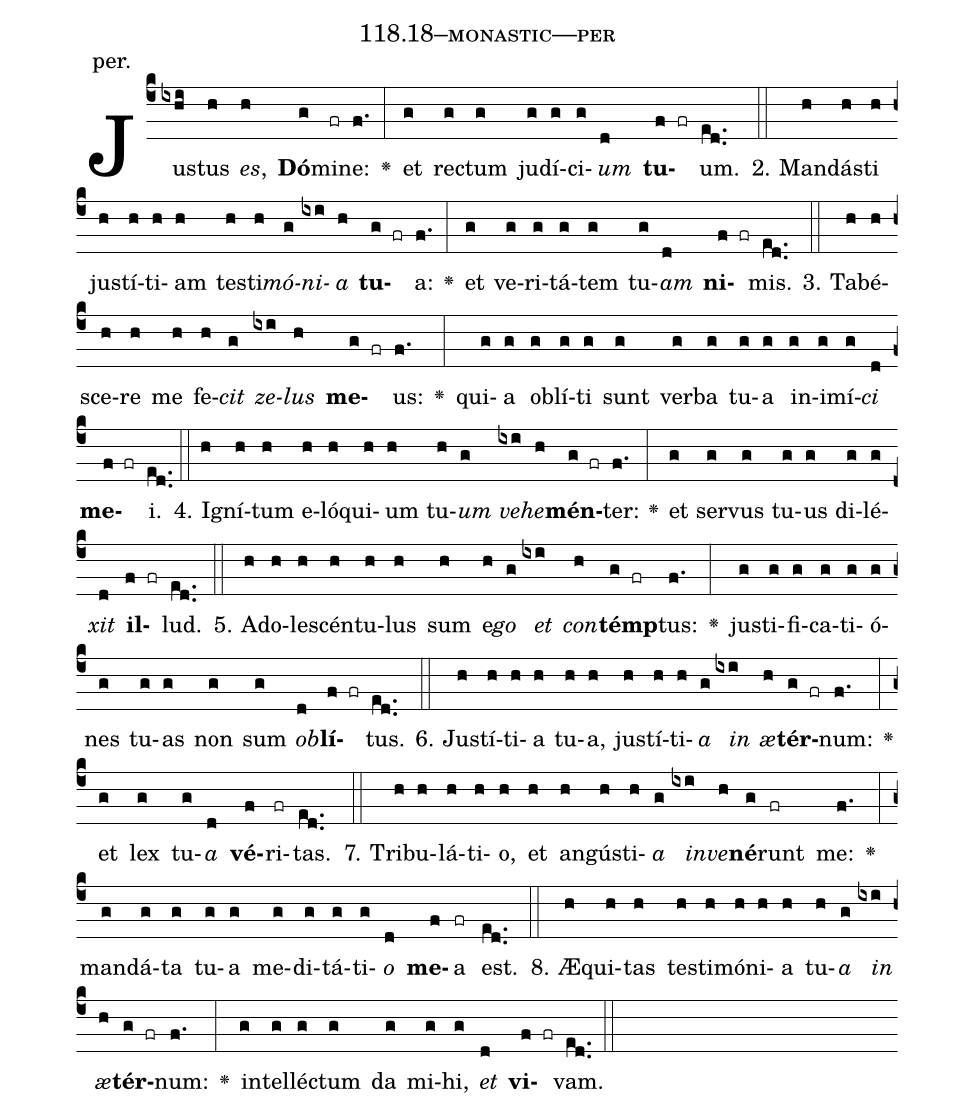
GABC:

name: 118.18--monastic---per;
annotation: per.;
%%
(c4)Jus(ixhi)tus(h) <i>es</i>,(h) <b>Dó</b>(g)mi(fr)ne:(f.) <v>\greheightstar</v>(:) et(g) rec(g)tum(g) ju(g)dí(g)ci(g)<i>um</i>(d) <b>tu</b>(f fr)um.(ed..) (::)
2. Man(h)dás(h)ti(h) jus(h)tí(h)ti(h)am(h) tes(h)ti(h)<i>mó</i>(g)<i>ni</i>(ixi)<i>a</i>(h) <b>tu</b>(g fr)a:(f.) <v>\greheightstar</v>(:) et(g) ve(g)ri(g)tá(g)tem(g) tu(g)<i>am</i>(d) <b>ni</b>(f fr)mis.(ed..) (::)
3. Ta(h)bé(h)sce(h)re(h) me(h) fe(h)<i>cit</i>(g) <i>ze</i>(ixi)<i>lus</i>(h) <b>me</b>(g fr)us:(f.) <v>\greheightstar</v>(:) qui(g)a(g) ob(g)lí(g)ti(g) sunt(g) ver(g)ba(g) tu(g)a(g) in(g)i(g)mí(g)<i>ci</i>(d) <b>me</b>(f fr)i.(ed..) (::)
4. I(h)gní(h)tum(h) e(h)ló(h)qui(h)um(h) tu(h)<i>um</i>(g) <i>ve</i>(ixi)<i>he</i>(h)<b>mén</b>(g fr)ter:(f.) <v>\greheightstar</v>(:) et(g) ser(g)vus(g) tu(g)us(g) di(g)lé(g)<i>xit</i>(d) <b>il</b>(f fr)lud.(ed..) (::)
5. Ad(h)o(h)le(h)scén(h)tu(h)lus(h) sum(h) e(h)<i>go</i>(g) <i>et</i>(ixi) <i>con</i>(h)<b>témp</b>(g fr)tus:(f.) <v>\greheightstar</v>(:) jus(g)ti(g)fi(g)ca(g)ti(g)ó(g)nes(g) tu(g)as(g) non(g) sum(g) <i>ob</i>(d)<b>lí</b>(f fr)tus.(ed..) (::)
6. Jus(h)tí(h)ti(h)a(h) tu(h)a,(h) jus(h)tí(h)ti(h)<i>a</i>(g) <i>in</i>(ixi) <i>æ</i>(h)<b>tér</b>(g fr)num:(f.) <v>\greheightstar</v>(:) et(g) lex(g) tu(g)<i>a</i>(d) <b>vé</b>(f)ri(fr)tas.(ed..) (::)
7. Tri(h)bu(h)lá(h)ti(h)o,(h) et(h) an(h)gús(h)ti(h)<i>a</i>(g) <i>in</i>(ixi)<i>ve</i>(h)<b>né</b>(g)runt(fr) me:(f.) <v>\greheightstar</v>(:) man(g)dá(g)ta(g) tu(g)a(g) me(g)di(g)tá(g)ti(g)<i>o</i>(d) <b>me</b>(f)a(fr) est.(ed..) (::)
8. Æ(h)qui(h)tas(h) tes(h)ti(h)mó(h)ni(h)a(h) tu(h)<i>a</i>(g) <i>in</i>(ixi) <i>æ</i>(h)<b>tér</b>(g fr)num:(f.) <v>\greheightstar</v>(:) in(g)tel(g)léc(g)tum(g) da(g) mi(g)hi,(g) <i>et</i>(d) <b>vi</b>(f fr)vam.(ed..) (::)
